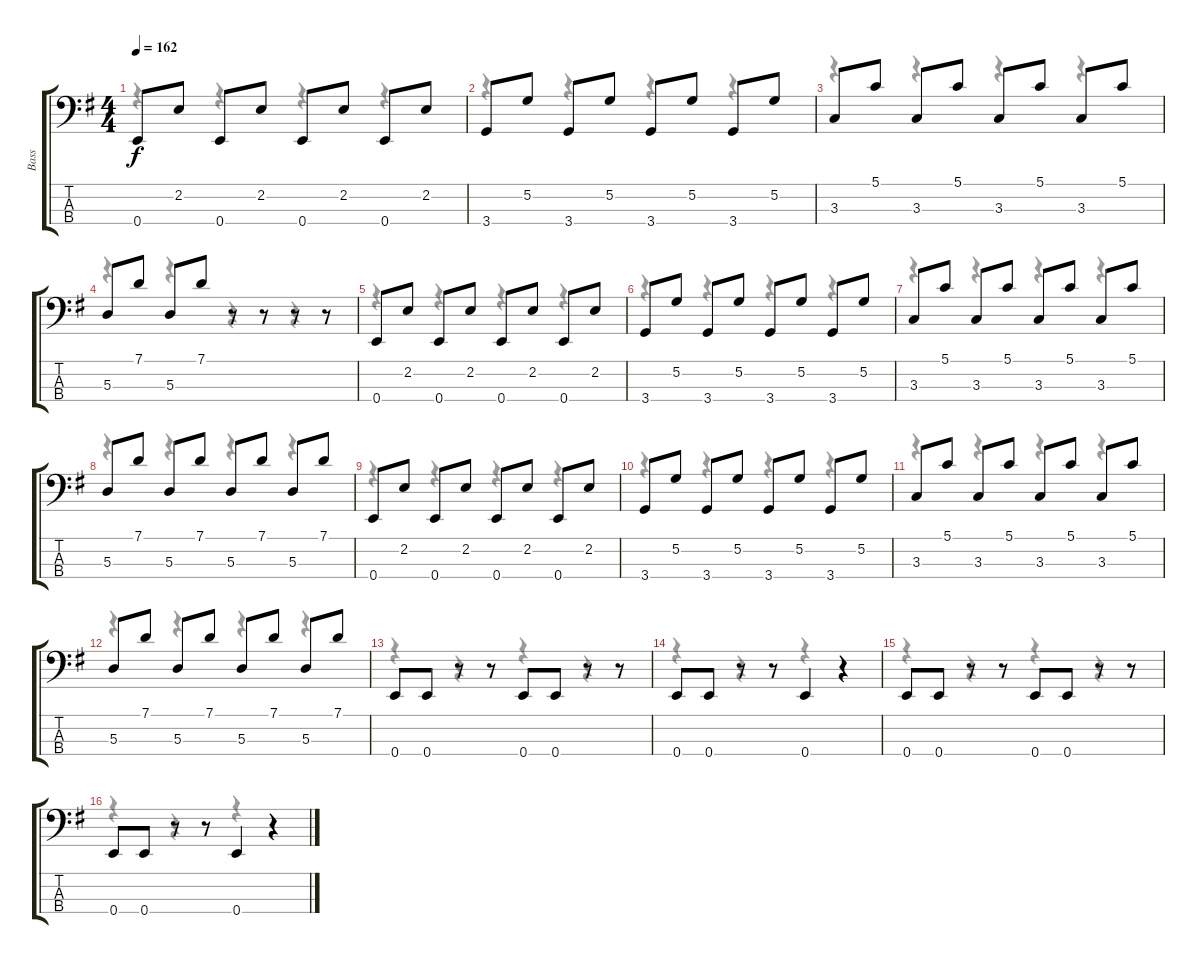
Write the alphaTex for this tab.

\track ("Bass" "Bass") {instrument electricbassfinger}
\staff {score tabs}
\tuning (G2 D2 A1 E1) {hide}
\voice
\ts (4 4)
\tempo 162
\clef f4
\ks g
0.4.8{dy f} 2.2.8 0.4.8 2.2.8 0.4.8 2.2.8 0.4.8 2.2.8 |
3.4.8 5.2.8 3.4.8 5.2.8 3.4.8 5.2.8 3.4.8 5.2.8 |
3.3.8 5.1.8 3.3.8 5.1.8 3.3.8 5.1.8 3.3.8 5.1.8 |
5.3.8 7.1.8 5.3.8 7.1.8 r.8 r.8 r.8 r.8 |
0.4.8 2.2.8 0.4.8 2.2.8 0.4.8 2.2.8 0.4.8 2.2.8 |
3.4.8 5.2.8 3.4.8 5.2.8 3.4.8 5.2.8 3.4.8 5.2.8 |
3.3.8 5.1.8 3.3.8 5.1.8 3.3.8 5.1.8 3.3.8 5.1.8 |
5.3.8 7.1.8 5.3.8 7.1.8 5.3.8 7.1.8 5.3.8 7.1.8 |
0.4.8 2.2.8 0.4.8 2.2.8 0.4.8 2.2.8 0.4.8 2.2.8 |
3.4.8 5.2.8 3.4.8 5.2.8 3.4.8 5.2.8 3.4.8 5.2.8 |
3.3.8 5.1.8 3.3.8 5.1.8 3.3.8 5.1.8 3.3.8 5.1.8 |
5.3.8 7.1.8 5.3.8 7.1.8 5.3.8 7.1.8 5.3.8 7.1.8 |
0.4.8 0.4.8 r.8 r.8 0.4.8 0.4.8 r.8 r.8 |
0.4.8 0.4.8 r.8 r.8 0.4.4 r.4 |
0.4.8 0.4.8 r.8 r.8 0.4.8 0.4.8 r.8 r.8 |
0.4.8 0.4.8 r.8 r.8 0.4.4 r.4
\voice
\clef f4
\ottava regular
\simile none
\ks g
r.4{dy f} r.4 r.4 r.4 |
r.4 r.4 r.4 r.4 |
r.4 r.4 r.4 r.4 |
r.4 r.4 r.4 r.4 |
r.4 r.4 r.4 r.4 |
r.4 r.4 r.4 r.4 |
r.4 r.4 r.4 r.4 |
r.4 r.4 r.4 r.4 |
r.4 r.4 r.4 r.4 |
r.4 r.4 r.4 r.4 |
r.4 r.4 r.4 r.4 |
r.4 r.4 r.4 r.4 |
r.4 r.4 r.4 r.4 |
r.4 r.4 r.4 r.4 |
r.4 r.4 r.4 r.4 |
r.4 r.4 r.4 r.4
